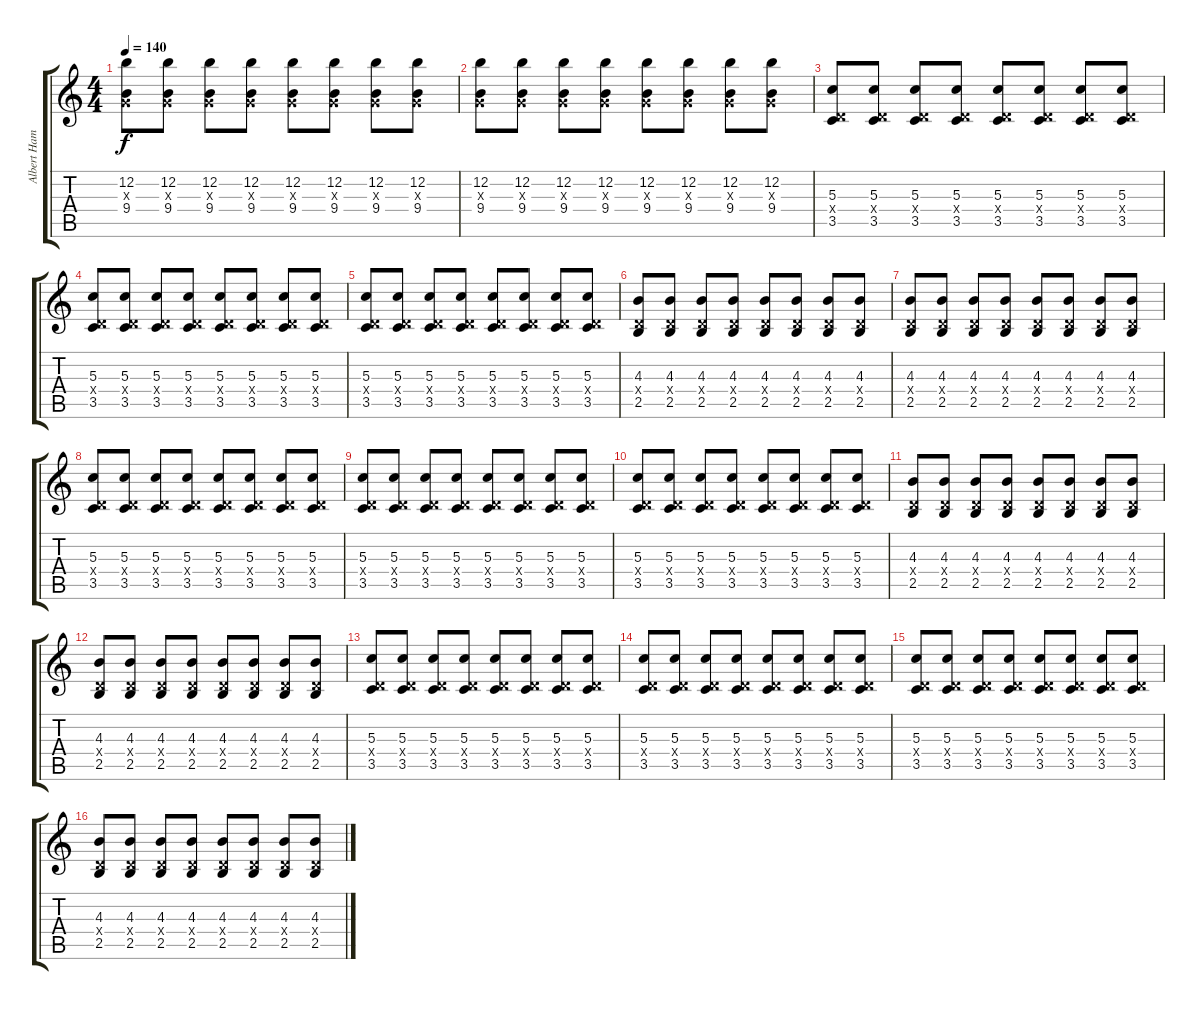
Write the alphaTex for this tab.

\track ("Albert Hammond Jr." "Albert Ham") {instrument overdrivenguitar}
\staff {score tabs}
\tuning (E4 B3 G3 D3 A2 E2) {hide}
\ts (4 4)
\tempo 140
\clef g2
\ks c
(12.2 0.3{x} 9.4).8{dy f} (12.2 0.3{x} 9.4).8 (12.2 0.3{x} 9.4).8 (12.2 0.3{x} 9.4).8 (12.2 0.3{x} 9.4).8 (12.2 0.3{x} 9.4).8 (12.2 0.3{x} 9.4).8 (12.2 0.3{x} 9.4).8 |
(12.2 0.3{x} 9.4).8 (12.2 0.3{x} 9.4).8 (12.2 0.3{x} 9.4).8 (12.2 0.3{x} 9.4).8 (12.2 0.3{x} 9.4).8 (12.2 0.3{x} 9.4).8 (12.2 0.3{x} 9.4).8 (12.2 0.3{x} 9.4).8 |
(5.3 0.4{x} 3.5).8 (5.3 0.4{x} 3.5).8 (5.3 0.4{x} 3.5).8 (5.3 0.4{x} 3.5).8 (5.3 0.4{x} 3.5).8 (5.3 0.4{x} 3.5).8 (5.3 0.4{x} 3.5).8 (5.3 0.4{x} 3.5).8 |
(5.3 0.4{x} 3.5).8 (5.3 0.4{x} 3.5).8 (5.3 0.4{x} 3.5).8 (5.3 0.4{x} 3.5).8 (5.3 0.4{x} 3.5).8 (5.3 0.4{x} 3.5).8 (5.3 0.4{x} 3.5).8 (5.3 0.4{x} 3.5).8 |
(5.3 0.4{x} 3.5).8 (5.3 0.4{x} 3.5).8 (5.3 0.4{x} 3.5).8 (5.3 0.4{x} 3.5).8 (5.3 0.4{x} 3.5).8 (5.3 0.4{x} 3.5).8 (5.3 0.4{x} 3.5).8 (5.3 0.4{x} 3.5).8 |
(4.3 0.4{x} 2.5).8 (4.3 0.4{x} 2.5).8 (4.3 0.4{x} 2.5).8 (4.3 0.4{x} 2.5).8 (4.3 0.4{x} 2.5).8 (4.3 0.4{x} 2.5).8 (4.3 0.4{x} 2.5).8 (4.3 0.4{x} 2.5).8 |
(4.3 0.4{x} 2.5).8 (4.3 0.4{x} 2.5).8 (4.3 0.4{x} 2.5).8 (4.3 0.4{x} 2.5).8 (4.3 0.4{x} 2.5).8 (4.3 0.4{x} 2.5).8 (4.3 0.4{x} 2.5).8 (4.3 0.4{x} 2.5).8 |
(5.3 0.4{x} 3.5).8 (5.3 0.4{x} 3.5).8 (5.3 0.4{x} 3.5).8 (5.3 0.4{x} 3.5).8 (5.3 0.4{x} 3.5).8 (5.3 0.4{x} 3.5).8 (5.3 0.4{x} 3.5).8 (5.3 0.4{x} 3.5).8 |
(5.3 0.4{x} 3.5).8 (5.3 0.4{x} 3.5).8 (5.3 0.4{x} 3.5).8 (5.3 0.4{x} 3.5).8 (5.3 0.4{x} 3.5).8 (5.3 0.4{x} 3.5).8 (5.3 0.4{x} 3.5).8 (5.3 0.4{x} 3.5).8 |
(5.3 0.4{x} 3.5).8 (5.3 0.4{x} 3.5).8 (5.3 0.4{x} 3.5).8 (5.3 0.4{x} 3.5).8 (5.3 0.4{x} 3.5).8 (5.3 0.4{x} 3.5).8 (5.3 0.4{x} 3.5).8 (5.3 0.4{x} 3.5).8 |
(4.3 0.4{x} 2.5).8 (4.3 0.4{x} 2.5).8 (4.3 0.4{x} 2.5).8 (4.3 0.4{x} 2.5).8 (4.3 0.4{x} 2.5).8 (4.3 0.4{x} 2.5).8 (4.3 0.4{x} 2.5).8 (4.3 0.4{x} 2.5).8 |
(4.3 0.4{x} 2.5).8 (4.3 0.4{x} 2.5).8 (4.3 0.4{x} 2.5).8 (4.3 0.4{x} 2.5).8 (4.3 0.4{x} 2.5).8 (4.3 0.4{x} 2.5).8 (4.3 0.4{x} 2.5).8 (4.3 0.4{x} 2.5).8 |
(5.3 0.4{x} 3.5).8 (5.3 0.4{x} 3.5).8 (5.3 0.4{x} 3.5).8 (5.3 0.4{x} 3.5).8 (5.3 0.4{x} 3.5).8 (5.3 0.4{x} 3.5).8 (5.3 0.4{x} 3.5).8 (5.3 0.4{x} 3.5).8 |
(5.3 0.4{x} 3.5).8 (5.3 0.4{x} 3.5).8 (5.3 0.4{x} 3.5).8 (5.3 0.4{x} 3.5).8 (5.3 0.4{x} 3.5).8 (5.3 0.4{x} 3.5).8 (5.3 0.4{x} 3.5).8 (5.3 0.4{x} 3.5).8 |
(5.3 0.4{x} 3.5).8 (5.3 0.4{x} 3.5).8 (5.3 0.4{x} 3.5).8 (5.3 0.4{x} 3.5).8 (5.3 0.4{x} 3.5).8 (5.3 0.4{x} 3.5).8 (5.3 0.4{x} 3.5).8 (5.3 0.4{x} 3.5).8 |
(4.3 0.4{x} 2.5).8 (4.3 0.4{x} 2.5).8 (4.3 0.4{x} 2.5).8 (4.3 0.4{x} 2.5).8 (4.3 0.4{x} 2.5).8 (4.3 0.4{x} 2.5).8 (4.3 0.4{x} 2.5).8 (4.3 0.4{x} 2.5).8
